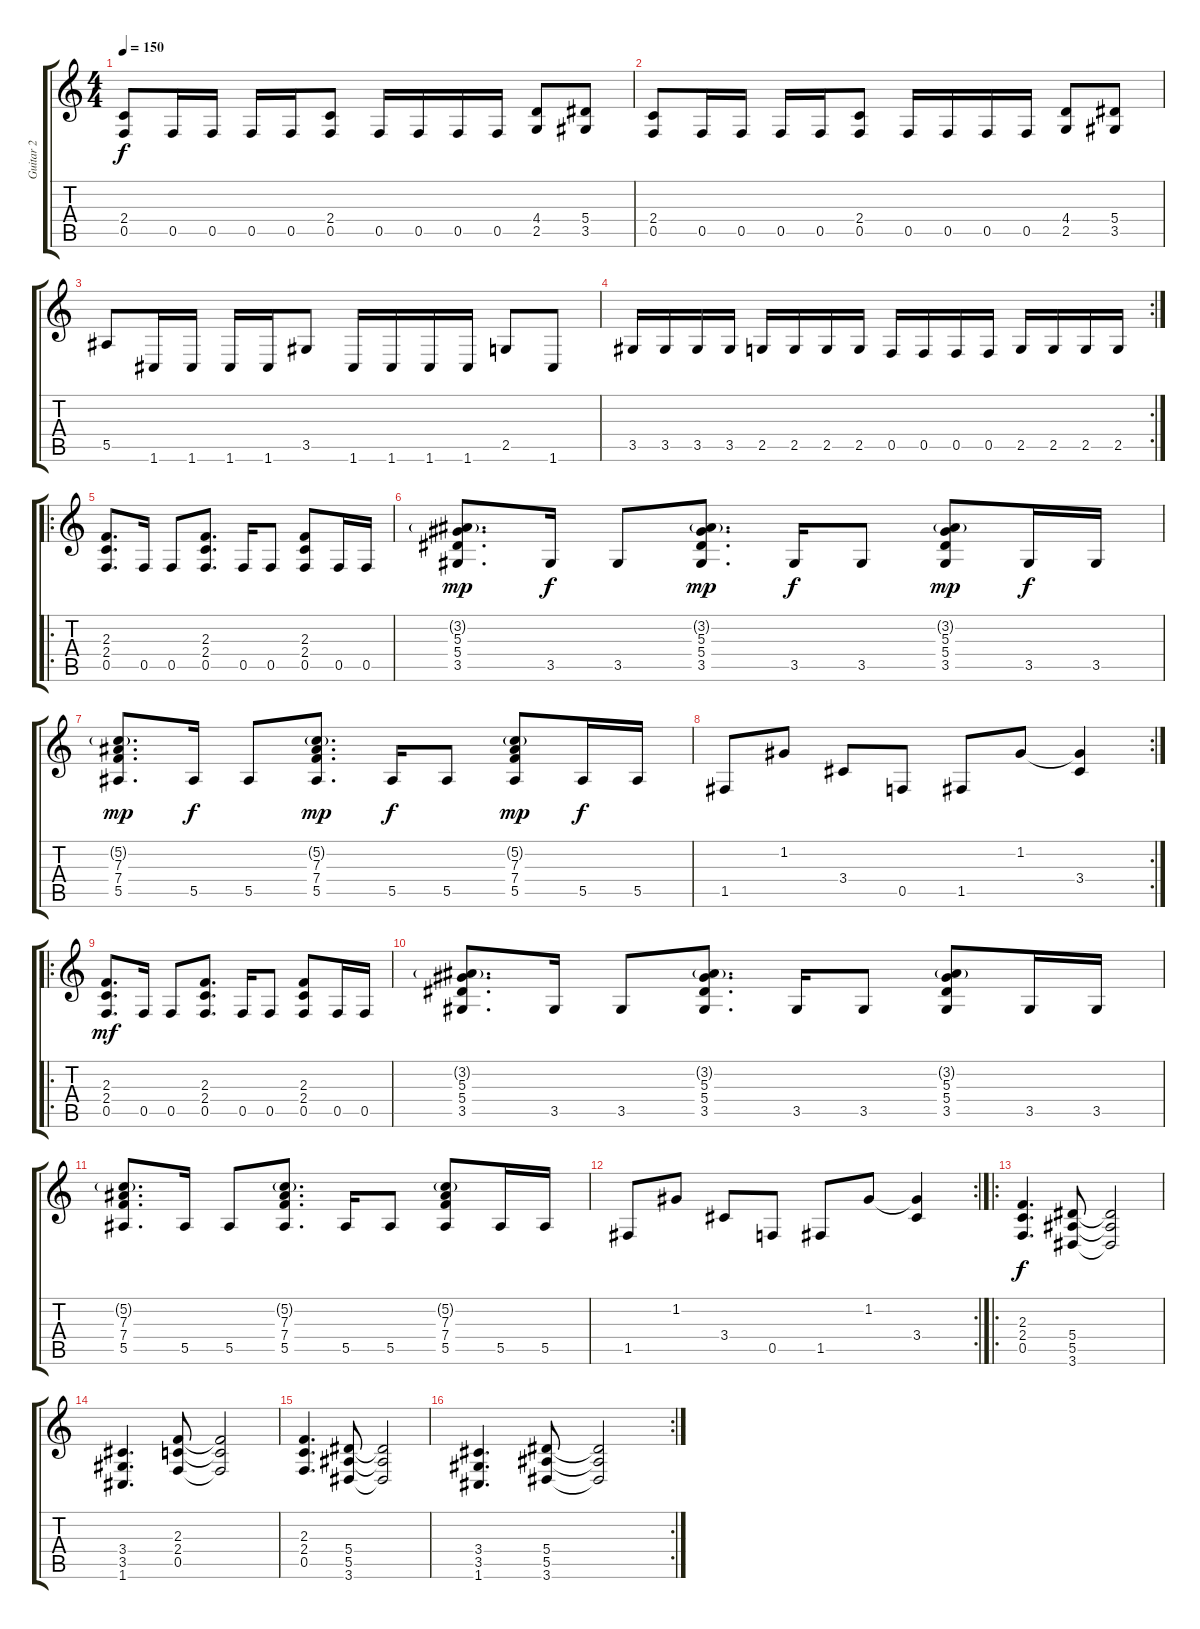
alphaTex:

\track ("Guitar 2" "Guitar 2") {instrument distortionguitar}
\staff {score tabs}
\tuning (C4 G3 Eb3 Bb2 F2 C2) {hide}
\ts (4 4)
\tempo 150
\clef g2
\ks c
(2.4 0.5).8{dy f instrument distortionguitar} 0.5.16 0.5.16 0.5.16 0.5.16 (2.4 0.5).8 0.5.16 0.5.16 0.5.16 0.5.16 (4.4 2.5).8 (5.4 3.5).8 |
(2.4 0.5).8 0.5.16 0.5.16 0.5.16 0.5.16 (2.4 0.5).8 0.5.16 0.5.16 0.5.16 0.5.16 (4.4 2.5).8 (5.4 3.5).8 |
5.5.8 1.6.16 1.6.16 1.6.16 1.6.16 3.5.8 1.6.16 1.6.16 1.6.16 1.6.16 2.5.8 1.6.8 |
\rc 2
3.5.16 3.5.16 3.5.16 3.5.16 2.5.16 2.5.16 2.5.16 2.5.16 0.5.16 0.5.16 0.5.16 0.5.16 2.5.16 2.5.16 2.5.16 2.5.16 |
\ro
(2.3 2.4 0.5).8{d balance 8} 0.5.16 0.5.8 (2.3 2.4 0.5).8{d} 0.5.16 0.5.8 (2.3 2.4 0.5).8 0.5.16 0.5.16 |
(3.2{g} 5.3 5.4 3.5).8{d dy mp} 3.5.16{dy f} 3.5.8 (3.2{g} 5.3 5.4 3.5).8{d dy mp} 3.5.16{dy f} 3.5.8 (3.2{g} 5.3 5.4 3.5).8{dy mp} 3.5.16{dy f} 3.5.16 |
(5.2{g} 7.3 7.4 5.5).8{d dy mp} 5.5.16{dy f} 5.5.8 (5.2{g} 7.3 7.4 5.5).8{d dy mp} 5.5.16{dy f} 5.5.8 (5.2{g} 7.3 7.4 5.5).8{dy mp} 5.5.16{dy f} 5.5.16 |
\rc 2
1.5.8 1.2.8 3.4.8 0.5.8 1.5.8 1.2.8 (1.2{t} 3.4).4 |
\ro
(2.3 2.4 0.5).8{d dy mf balance 2} 0.5.16 0.5.8 (2.3 2.4 0.5).8{d} 0.5.16 0.5.8 (2.3 2.4 0.5).8 0.5.16 0.5.16 |
(3.2{g} 5.3 5.4 3.5).8{d} 3.5.16 3.5.8 (3.2{g} 5.3 5.4 3.5).8{d} 3.5.16 3.5.8 (3.2{g} 5.3 5.4 3.5).8 3.5.16 3.5.16 |
(5.2{g} 7.3 7.4 5.5).8{d} 5.5.16 5.5.8 (5.2{g} 7.3 7.4 5.5).8{d} 5.5.16 5.5.8 (5.2{g} 7.3 7.4 5.5).8 5.5.16 5.5.16 |
\rc 2
1.5.8 1.2.8 3.4.8 0.5.8 1.5.8 1.2.8 (1.2{t} 3.4).4 |
\ro
(2.3 2.4 0.5).4{d dy f balance 8} (5.4 5.5 3.6).8 (5.4{t} 5.5{t} 3.6{t}).2 |
(3.4 3.5 1.6).4{d} (2.3 2.4 0.5).8 (2.3{t} 2.4{t} 0.5{t}).2 |
(2.3 2.4 0.5).4{d} (5.4 5.5 3.6).8 (5.4{t} 5.5{t} 3.6{t}).2 |
\rc 2
(3.4 3.5 1.6).4{d} (5.4 5.5 3.6).8 (5.4{t} 5.5{t} 3.6{t}).2
